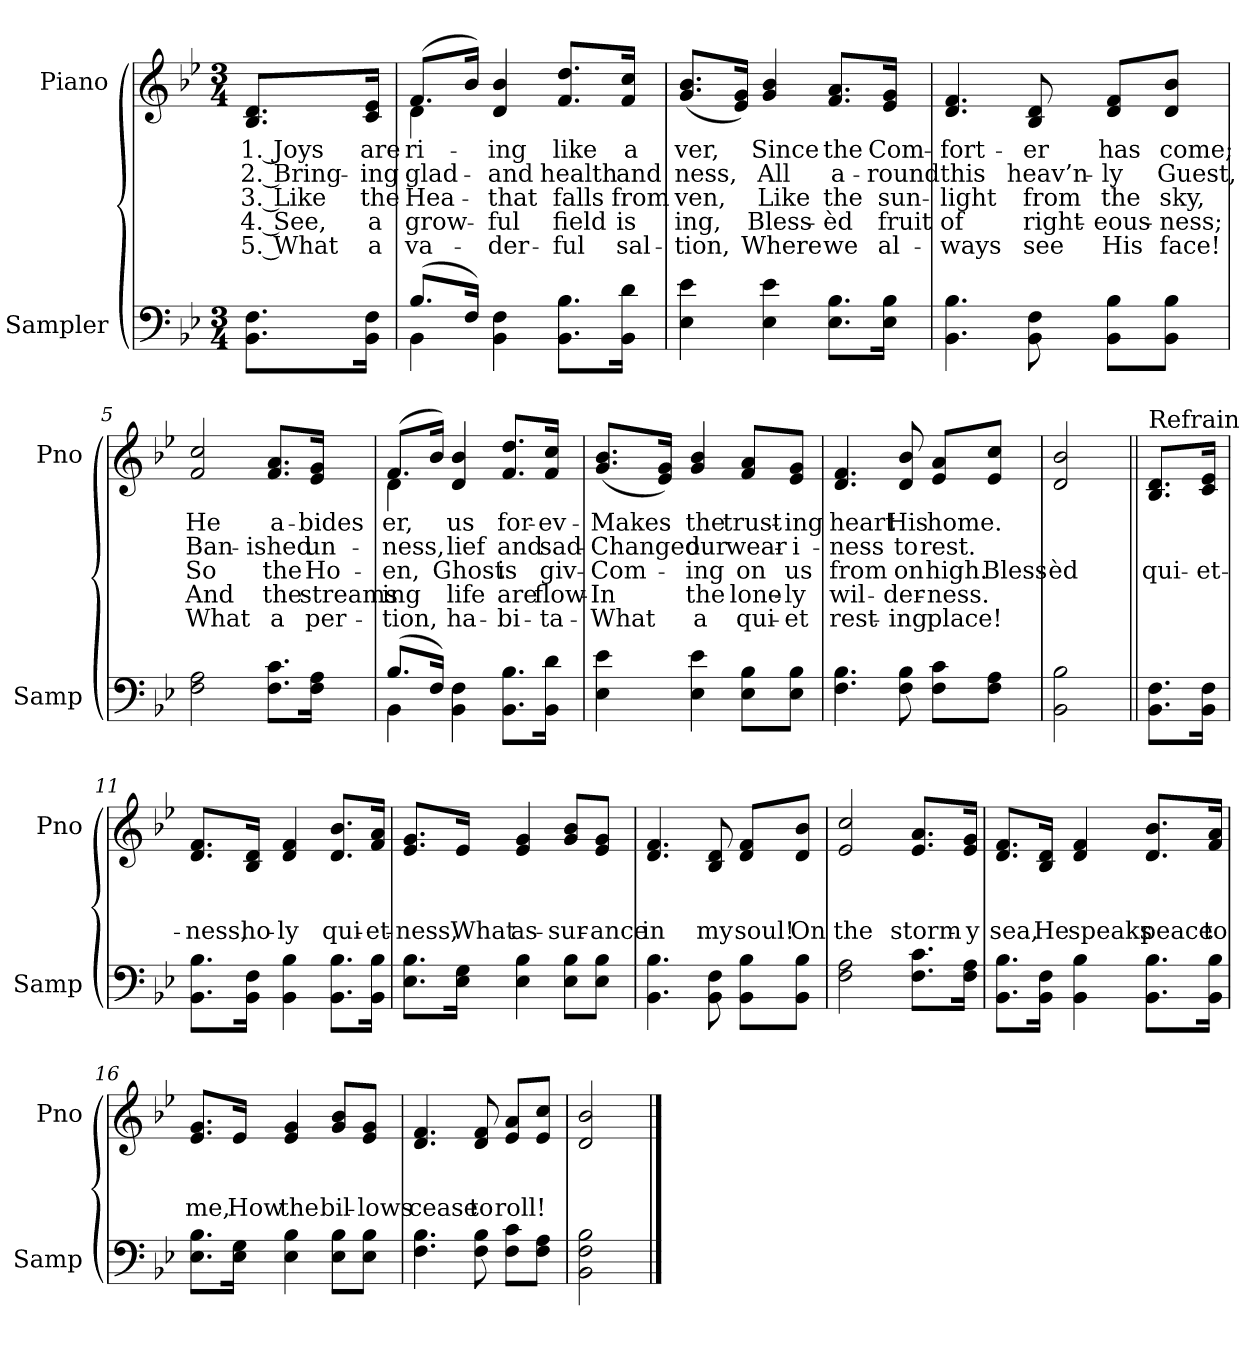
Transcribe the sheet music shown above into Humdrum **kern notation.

**kern	**kern	**text	**text	**text	**text	**text
*part2	*part1	*part1	*part1	*part1	*part1	*part1
*staff2	*staff1	*staff1	*staff1	*staff1	*staff1	*staff1
*I"Sampler	*I"Piano	*	*	*	*	*
*I'Samp	*I'Pno	*	*	*	*	*
*clefF4	*clefG2	*	*	*	*	*
*k[b-e-]	*k[b-e-]	*	*	*	*	*
*B-:	*B-:	*	*	*	*	*
*M3/4	*M3/4	*	*	*	*	*
=1	=1	=1	=1	=1	=1	=1
8.BB-\ 8.F\L	8.B-/ 8.d/L	1. Joys	2. Bring-	3. Like	4. See,	5. What
16BB-\ 16F\Jk	16c/ 16e-/Jk	are	-ing	the	a	a
=2	=2	=2	=2	=2	=2	=2
*^	*^	*	*	*	*	*
(8.B-/L	4BB-	(8.f/L	4d	ri-	glad-	Hea-	grow-	-va-
16F/Jk)	.	16b-/Jk)	.	.	.	.	.	.
4BB-\ 4F\	2ryy	4d/ 4b-/	2ryy	-ing	and	that	-ful	-der-
8.BB-\ 8.B-\L	.	8.f/ 8.dd/L	.	like	health	falls	field	-ful
16BB-\ 16d\Jk	.	16f/ 16cc/Jk	.	a	and	from	is	sal-
*v	*v	*	*	*	*	*	*	*
*	*v	*v	*	*	*	*	*
=3	=3	=3	=3	=3	=3	=3
4E-\ 4e-\	(8.g/ 8.b-/L	-ver,	-ness,	-ven,	-ing,	-tion,
.	16e-/ 16g/Jk)	.	.	.	.	.
4E-\ 4e-\	4g/ 4b-/	Since	All	Like	Bless-	Where
8.E-\ 8.B-\L	8.f/ 8.a/L	the	a-	the	-èd	we
16E-\ 16B-\Jk	16e-/ 16g/Jk	Com-	-round	sun-	fruit	al-
=4	=4	=4	=4	=4	=4	=4
4.BB-\ 4.B-\	4.d/ 4.f/	-fort-	this	-light	of	-ways
8BB-\ 8F\	8B-/ 8d/	-er	heav’n-	from	right-	see
8BB-\ 8B-\L	8d/ 8f/L	has	-ly	the	-eous-	His
8BB-\ 8B-\J	8d/ 8b-/J	come;	Guest,	sky,	-ness;	face!
=5	=5	=5	=5	=5	=5	=5
2F\ 2A\	2f/ 2cc/	He	Ban-	So	And	What
8.F\ 8.c\L	8.f/ 8.a/L	a-	-ished	the	the	a
16F\ 16A\Jk	16e-/ 16g/Jk	-bides	un-	Ho-	streams	per-
=6	=6	=6	=6	=6	=6	=6
*^	*^	*	*	*	*	*
(8.B-/L	4BB-	(8.f/L	4d	-er,	-ness,	-en,	-ing	-tion,
16F/Jk)	.	16b-/Jk)	.	.	.	.	.	.
4BB-\ 4F\	2ryy	4d/ 4b-/	2ryy	us	-lief	Ghost	life	ha-
8.BB-\ 8.B-\L	.	8.f/ 8.dd/L	.	for-	and	is	are	-bi-
16BB-\ 16d\Jk	.	16f/ 16cc/Jk	.	-ev-	sad-	giv-	flow-	-ta-
*v	*v	*	*	*	*	*	*	*
*	*v	*v	*	*	*	*	*
=7	=7	=7	=7	=7	=7	=7
4E-\ 4e-\	(8.g/ 8.b-/L	Makes	Changed	Com-	In	What
.	16e-/ 16g/Jk)	.	.	.	.	.
4E-\ 4e-\	4g/ 4b-/	the	our	-ing	the	a
8E-\ 8B-\L	8f/ 8a/L	trust-	wear-	on	lone-	qui-
8E-\ 8B-\J	8e-/ 8g/J	-ing	-i-	us	-ly	-et
=8	=8	=8	=8	=8	=8	=8
4.F\ 4.B-\	4.d/ 4.f/	heart	-ness	from	wil-	rest-
8F\ 8B-\	8d/ 8b-/	His	to	on	-der-	-ing
8F\ 8c\L	8e-/ 8a/L	home.	rest.	high.	-ness.	place!
8F\ 8A\J	8e-/ 8cc/J	.	.	Bless-	.	.
=9	=9	=9	=9	=9	=9	=9
2BB-\ 2B-\	2d/ 2b-/	.	.	-èd	.	.
=10||	=10||	=10||	=10||	=10||	=10||	=10||
!	!LO:TX:t=Refrain	!	!	!	!	!
8.BB-\ 8.F\L	8.B-/ 8.d/L	.	.	qui-	.	.
16BB-\ 16F\Jk	16c/ 16e-/Jk	.	.	-et-	.	.
=11	=11	=11	=11	=11	=11	=11
8.BB-\ 8.B-\L	8.d/ 8.f/L	.	.	-ness,	.	.
16BB-\ 16F\Jk	16B-/ 16d/Jk	.	.	ho-	.	.
4BB-\ 4B-\	4d/ 4f/	.	.	-ly	.	.
8.BB-\ 8.B-\L	8.d/ 8.b-/L	.	.	qui-	.	.
16BB-\ 16B-\Jk	16f/ 16a/Jk	.	.	-et-	.	.
=12	=12	=12	=12	=12	=12	=12
8.E-\ 8.B-\L	8.e-/ 8.g/L	.	.	-ness,	.	.
16E-\ 16G\Jk	16e-/Jk	.	.	What	.	.
4E-\ 4B-\	4e-/ 4g/	.	.	as-	.	.
8E-\ 8B-\L	8g/ 8b-/L	.	.	-sur-	.	.
8E-\ 8B-\J	8e-/ 8g/J	.	.	-ance	.	.
=13	=13	=13	=13	=13	=13	=13
4.BB-\ 4.B-\	4.d/ 4.f/	.	.	in	.	.
8BB-\ 8F\	8B-/ 8d/	.	.	my	.	.
8BB-\ 8B-\L	8d/ 8f/L	.	.	soul!	.	.
8BB-\ 8B-\J	8d/ 8b-/J	.	.	On	.	.
=14	=14	=14	=14	=14	=14	=14
2F\ 2A\	2e-/ 2cc/	.	.	the	.	.
8.F\ 8.c\L	8.e-/ 8.a/L	.	.	storm-	.	.
16F\ 16A\Jk	16e-/ 16g/Jk	.	.	-y	.	.
=15	=15	=15	=15	=15	=15	=15
8.BB-\ 8.B-\L	8.d/ 8.f/L	.	.	sea,	.	.
16BB-\ 16F\Jk	16B-/ 16d/Jk	.	.	He	.	.
4BB-\ 4B-\	4d/ 4f/	.	.	speaks	.	.
8.BB-\ 8.B-\L	8.d/ 8.b-/L	.	.	peace	.	.
16BB-\ 16B-\Jk	16f/ 16a/Jk	.	.	to	.	.
=16	=16	=16	=16	=16	=16	=16
8.E-\ 8.B-\L	8.e-/ 8.g/L	.	.	me,	.	.
16E-\ 16G\Jk	16e-/Jk	.	.	How	.	.
4E-\ 4B-\	4e-/ 4g/	.	.	the	.	.
8E-\ 8B-\L	8g/ 8b-/L	.	.	bil-	.	.
8E-\ 8B-\J	8e-/ 8g/J	.	.	-lows	.	.
=17	=17	=17	=17	=17	=17	=17
4.F\ 4.B-\	4.d/ 4.f/	.	.	cease	.	.
8F\ 8B-\	8d/ 8f/	.	.	to	.	.
8F\ 8c\L	8e-/ 8a/L	.	.	roll!	.	.
8F\ 8A\J	8e-/ 8cc/J	.	.	.	.	.
=18	=18	=18	=18	=18	=18	=18
2BB-\ 2F\ 2B-\	2d/ 2b-/	.	.	.	.	.
==	==	==	==	==	==	==
*-	*-	*-	*-	*-	*-	*-
